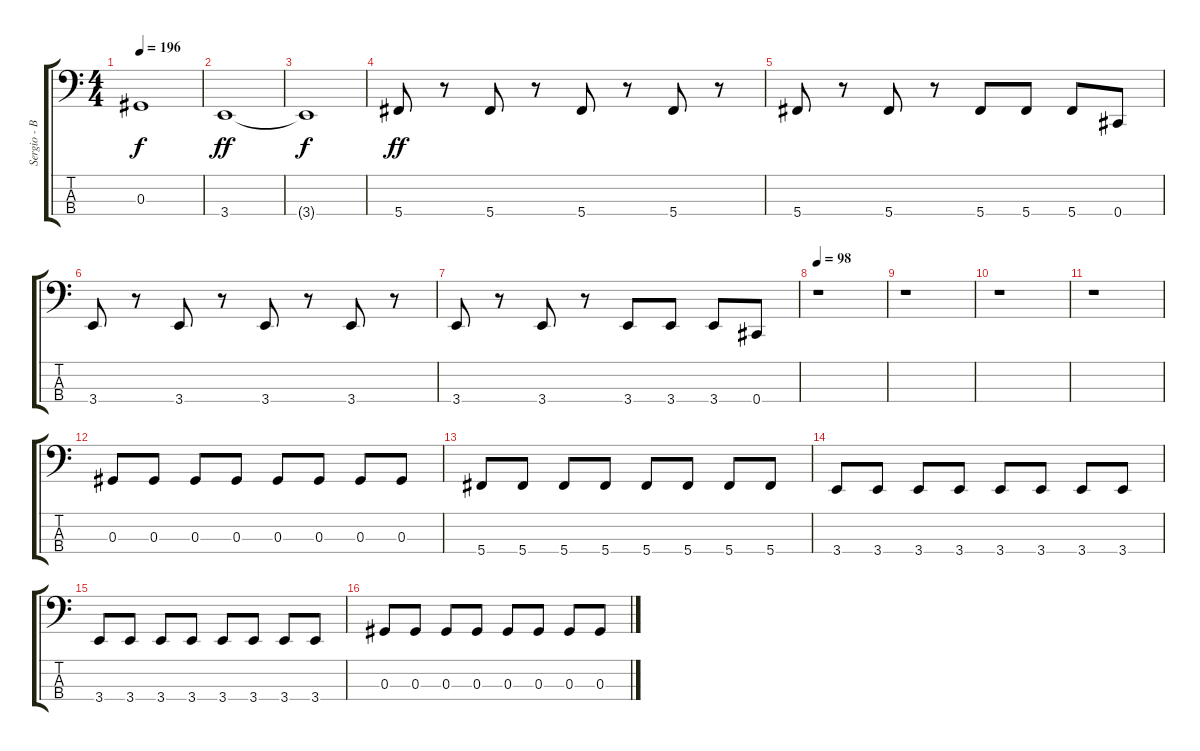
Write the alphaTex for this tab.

\track ("Sergio - Bass" "Sergio - B") {instrument electricbasspick}
\staff {score tabs}
\tuning (Gb2 Db2 Ab1 Db1) {hide}
\ts (4 4)
\tempo 196
\clef f4
\ks c
0.3{t}.1{dy f} |
3.4.1{dy ff} |
3.4{t}.1{dy f} |
5.4.8{dy ff} r.8 5.4.8 r.8 5.4.8 r.8 5.4.8 r.8 |
5.4.8 r.8 5.4.8 r.8 5.4.8 5.4.8 5.4.8 0.4.8 |
3.4.8 r.8 3.4.8 r.8 3.4.8 r.8 3.4.8 r.8 |
3.4.8 r.8 3.4.8 r.8 3.4.8 3.4.8 3.4.8 0.4.8 |
\tempo 98
r.1 |
r.1 |
r.1 |
r.1 |
0.3.8 0.3.8 0.3.8 0.3.8 0.3.8 0.3.8 0.3.8 0.3.8 |
5.4.8 5.4.8 5.4.8 5.4.8 5.4.8 5.4.8 5.4.8 5.4.8 |
3.4.8 3.4.8 3.4.8 3.4.8 3.4.8 3.4.8 3.4.8 3.4.8 |
3.4.8 3.4.8 3.4.8 3.4.8 3.4.8 3.4.8 3.4.8 3.4.8 |
0.3.8 0.3.8 0.3.8 0.3.8 0.3.8 0.3.8 0.3.8 0.3.8
